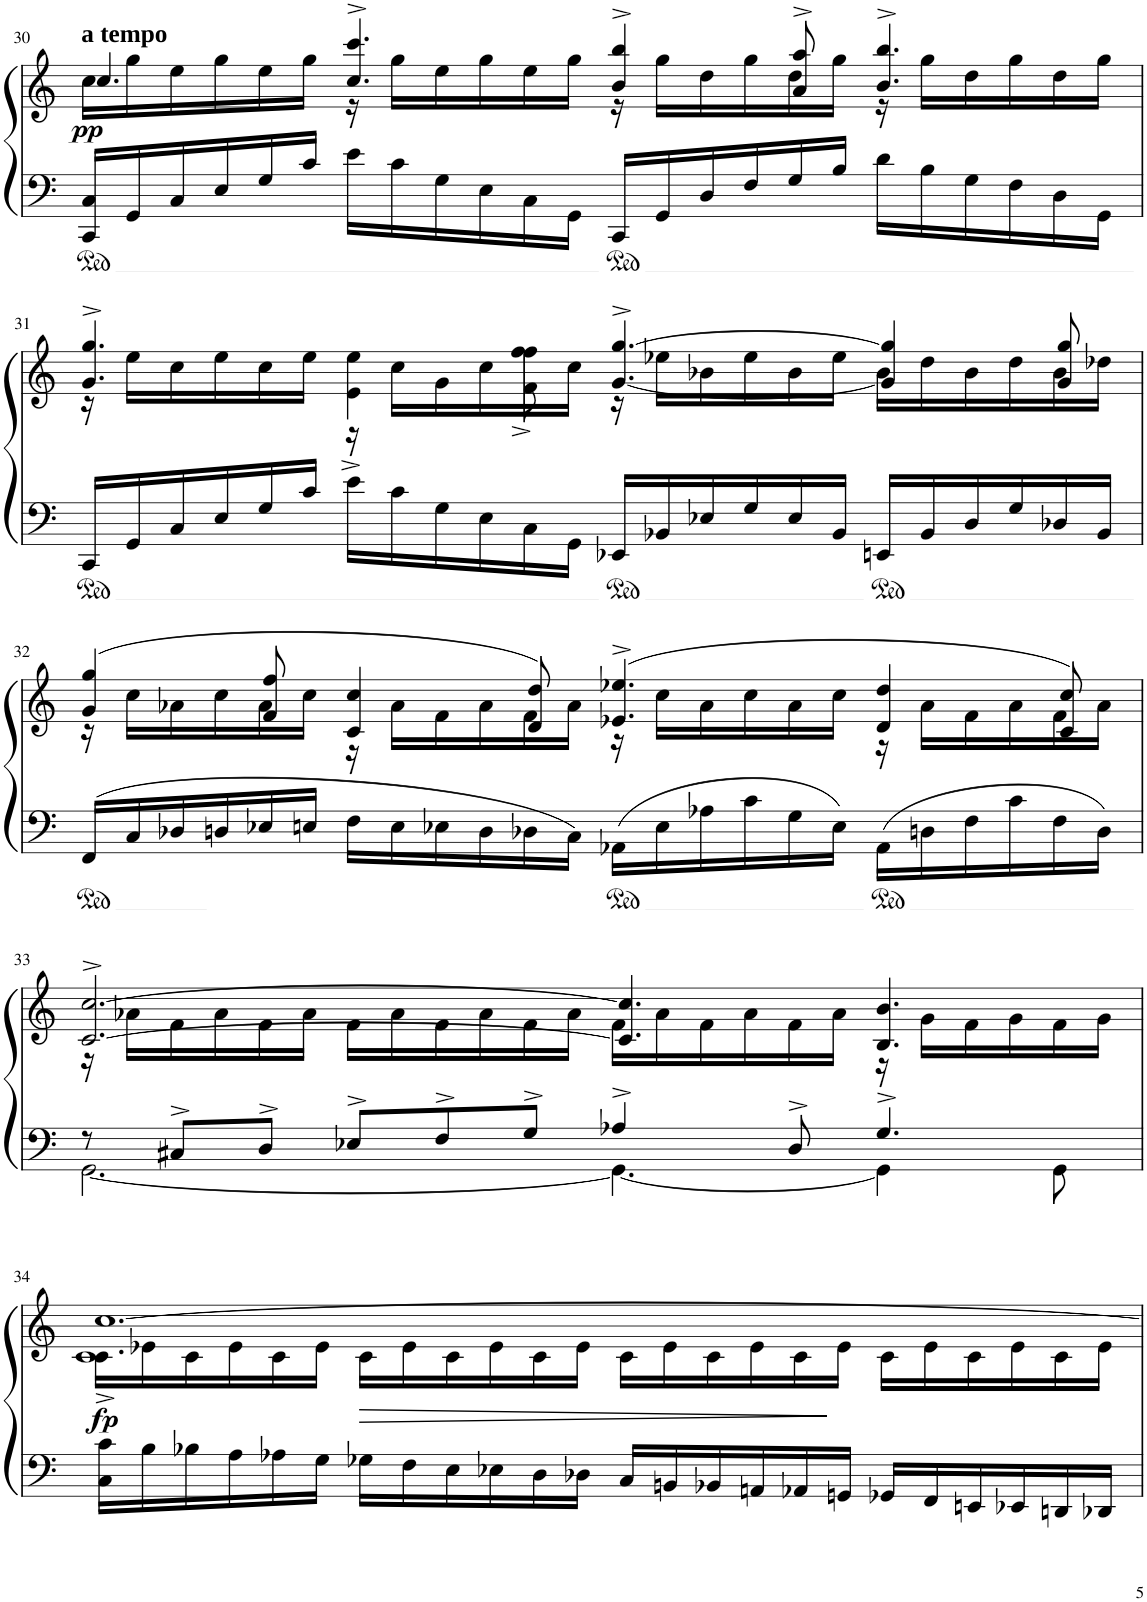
**kern	**kern	**dynam
*part1	*part1	*part1
*staff2	*staff1	*staff1/2
*I"Piano	*	*
*I'Pno	*	*
!!LO:PB:g=z
*clefF4	*clefG2	*
*k[]	*k[]	*
*M12/8	*M12/8	*
=30	=30	=30
*	*^	*
!	!LO:TX:a:B:t=a tempo	!	!
!	!	!	!LO:DY:b
16CC/ 16C/LL	4.cc/	16cc\LL	pp
16GG/	.	16gg\	.
16C/	.	16ee\	.
16E/	.	16gg\	.
16G/	.	16ee\	.
16c/JJ	.	16gg\JJ	.
16e\LL	4.cc/^ 4.ccc/^	16r	.
16c\	.	16gg\LL	.
16G\	.	16ee\	.
16E\	.	16gg\	.
16C\	.	16ee\	.
16GG\JJ	.	16gg\JJ	.
16CC/LL	4b/^ 4bb/^	16r	.
16GG/	.	16gg\LL	.
16D/	.	16dd\	.
16F/	.	16gg\	.
16G/	8a/^ 8aa/^	16dd\	.
16B/JJ	.	16gg\JJ	.
16d\LL	4.b/^ 4.bb/^	16r	.
16B\	.	16gg\LL	.
16G\	.	16dd\	.
16F\	.	16gg\	.
16D\	.	16dd\	.
16GG\JJ	.	16gg\JJ	.
!!LO:LB:g=z	!!
=31	=31	=31	=31
16CC/LL	4.g/^ 4.gg/^	16r	.
16GG/	.	16ee\LL	.
16C/	.	16cc\	.
16E/	.	16ee\	.
16G/	.	16cc\	.
16c/JJ	.	16ee\JJ	.
16e\LL	4e\^ 4ee\^	16r	.
16c\	.	16cc\LL	.
16G\	.	16g\	.
16E\	.	16cc\	.
16C\	8f\^ 8ff\^	16ff\	.
16GG\JJ	.	16cc\JJ	.
16EE-X/LL	[<4.g/^ [4.gg/^	16r	.
16BB-X/	.	16ee-X\LL	.
16E-X/	.	16b-X\	.
16G/	.	16ee-\	.
16E-/	.	16b-\	.
16BB-/JJ	.	16ee-\JJ	.
16EEn/LL	4g/] 4gg/]	16b-\LL	.
16BB-/	.	16dd\	.
16D/	.	16b-\	.
16G/	.	16dd\	.
16D-X/	8g/ 8gg/	16b-\	.
16BB-/JJ	.	16dd-X\JJ	.
!!LO:LB:g=z	!!
=32	=32	=32	=32
16FF/LL	(4g/ 4gg/	16r	.
16C/	.	16cc\LL	.
16D-X/	.	16a-X\	.
16Dn/	.	16cc\	.
16E-X/	8f/ 8ff/	16a-\	.
16En/JJ	.	16cc\JJ	.
16F\LL	4c/ 4cc/	16r	.
16E\	.	16a-\LL	.
16E-X\	.	16f\	.
16D\	.	16a-\	.
16D-X\	8d/ 8dd/)	16f\	.
16C\JJ	.	16a-\JJ	.
16AA-X\LL	(4.e-X/^ 4.ee-X/^	16r	.
16E-\	.	16cc\LL	.
16A-X\	.	16a-\	.
16c\	.	16cc\	.
16G\	.	16a-\	.
16E-\JJ	.	16cc\JJ	.
16AA-\LL	4d/ 4dd/	16r	.
16Dn\	.	16a-\LL	.
16F\	.	16f\	.
16c\	.	16a-\	.
16F\	8c/ 8cc/)	16f\	.
16D\JJ	.	16a-\JJ	.
!!LO:LB:g=z	!!
=33	=33	=33	=33
*^	*	*	*
8r	[2.GG\	[2.c/^ [2.cc/^	16r	.
.	.	.	16a-X\LL	.
8C#X^/L	.	.	16f\	.
.	.	.	16a-\	.
8D^/J	.	.	16f\	.
.	.	.	16a-\JJ	.
8E-X^/L	.	.	16f\LL	.
.	.	.	16a-\	.
8F^/	.	.	16f\	.
.	.	.	16a-\	.
8G^/J	.	.	16f\	.
.	.	.	16a-\JJ	.
4A-X^/	4.GG\_	4.c/] 4.cc/]	16f\LL	.
.	.	.	16a-\	.
.	.	.	16f\	.
.	.	.	16a-\	.
8D^/	.	.	16f\	.
.	.	.	16a-\JJ	.
4.G^/	4GG\]	4.B/ 4.b/	16r	.
.	.	.	16g\LL	.
.	.	.	16f\	.
.	.	.	16g\	.
.	8GG\	.	16f\	.
.	.	.	16g\JJ	.
*v	*v	*	*	*
!!LO:LB:g=z	!!
=34	=34	=34	=34
!	!	!	!LO:DY:b
16C\ 16c\LL	1.c^ [>1.cc^	16c\LL	fp
16B\	.	16e-X\	.
16B-X\	.	16c\	.
16A\	.	16e-\	.
16A-X\	.	16c\	.
16G\JJ	.	16e-\JJ	.
!	!	!	!LO:HP:b
16G-X\LL	.	16c\LL	>
16F\	.	16e-\	.
16E\	.	16c\	.
16E-X\	.	16e-\	.
16D\	.	16c\	.
16D-X\JJ	.	16e-\JJ	.
16C/LL	.	16c\LL	.
16BBn/	.	16e-\	.
16BB-X/	.	16c\	.
16AAn/	.	16e-\	.
16AA-X/	.	16c\	.
16GGn/JJ	.	16e-\JJ	]
16GG-X/LL	.	16c\LL	.
16FF/	.	16e-\	.
16EEn/	.	16c\	.
16EE-X/	.	16e-\	.
16DDn/	.	16c\	.
16DD-X/JJ	.	16e-\JJ	.
*	*v	*v	*
=	=	=
*-	*-	*-
